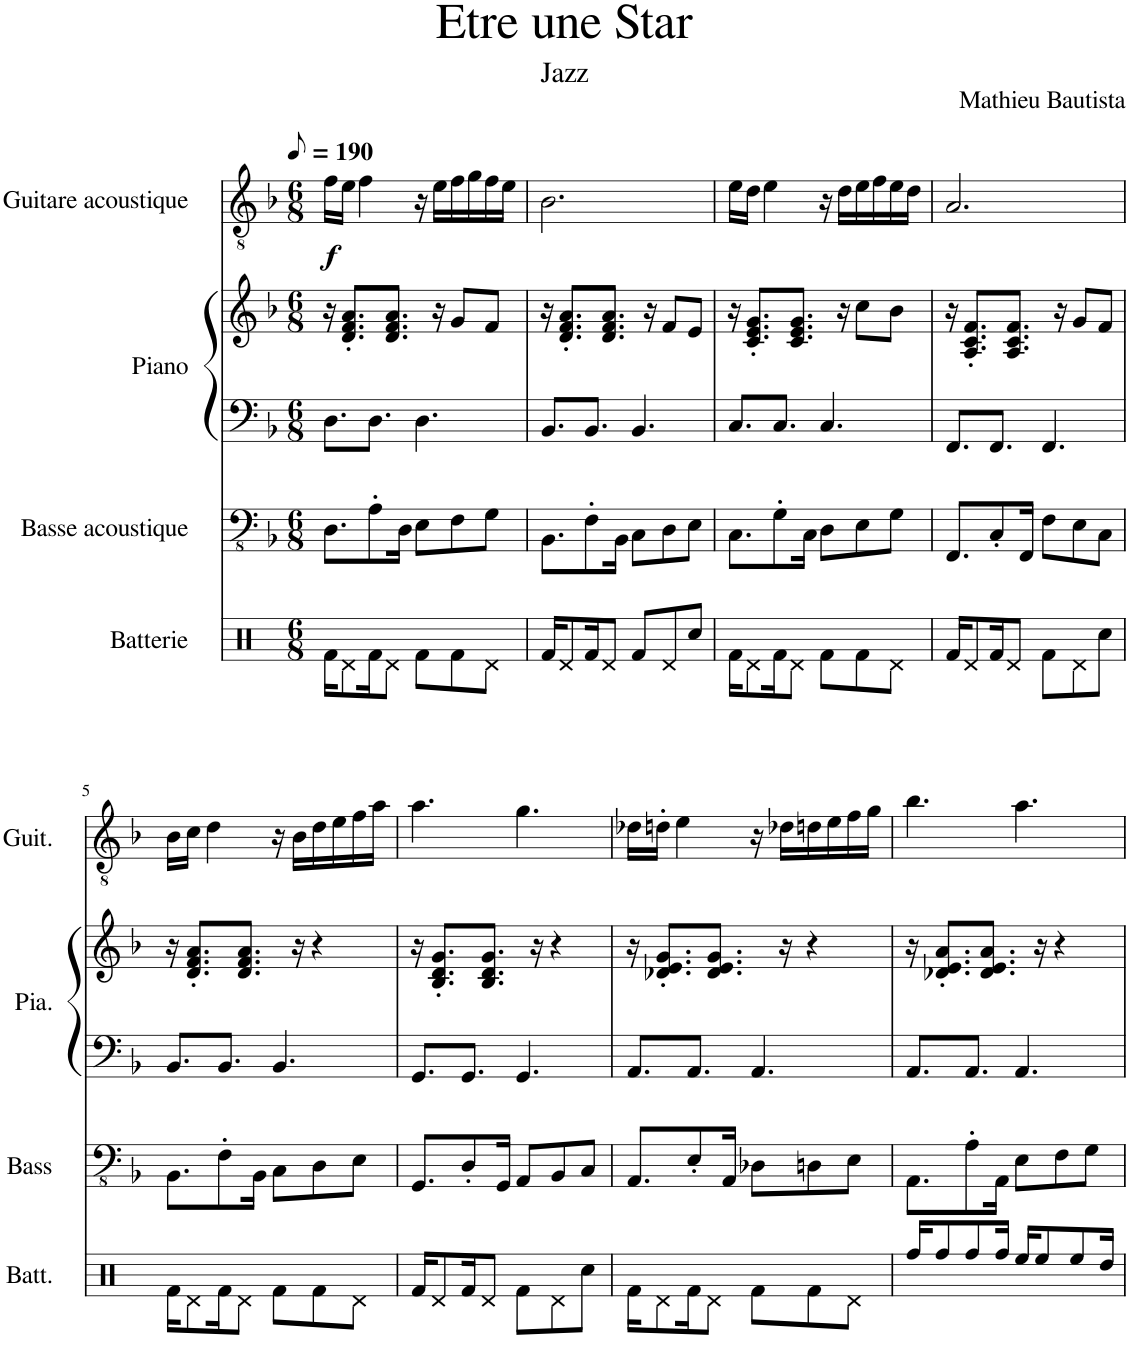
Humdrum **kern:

**kern	**kern	**kern	**kern	**kern	**dynam
*part4	*part3	*part2	*part2	*part1	*part1
*staff5	*staff4	*staff3	*staff2	*staff1	*staff1
*I"Batterie	*I"Basse acoustique	*I"Piano	*	*I"Guitare acoustique	*
*I'Batt.	*I'Bass	*I'Pia.	*	*I'Guit.	*
*clefX	*clefFv4	*clefF4	*clefG2	*clefGv2	*
*k[]	*k[b-]	*k[b-]	*k[b-]	*k[b-]	*
*M6/8	*M6/8	*M6/8	*M6/8	*M6/8	*
*MM95	*MM95	*MM95	*MM95	*MM95	*
=1	=1	=1	=1	=1	=1
!	!	!	!	!	!LO:DY:b
16Rf\KL	8.DD\L	8.D\L	16r	16f\LL	f
8Rd\	.	.	8.d/' 8.f/' 8.a/'L	16e\JJ	.
.	.	.	.	4f\	.
16Rf\K	8AA'\	8.D\J	.	.	.
8Rd\J	.	.	8.d/ 8.f/ 8.a/J	.	.
.	16DD\Jk	.	.	.	.
8Rf\L	8EE\L	4.D\	.	16r	.
.	.	.	16r	16e\LL	.
8Rf\	8FF\	.	8g/L	16f\	.
.	.	.	.	16g\	.
8Rd\J	8GG\J	.	8f/J	16f\	.
.	.	.	.	16e\JJ	.
=2	=2	=2	=2	=2	=2
16Rf/KL	8.BBB-\L	8.BB-/L	16r	2.B-\	.
8Rd/	.	.	8.d/' 8.f/' 8.a/'L	.	.
16Rf/K	8FF'\	8.BB-/J	.	.	.
8Rd/J	.	.	8.d/ 8.f/ 8.a/J	.	.
.	16BBB-\Jk	.	.	.	.
8Rf/L	8CC\L	4.BB-/	.	.	.
.	.	.	16r	.	.
8Rd/	8DD\	.	8f/L	.	.
8Rcc/J	8EE\J	.	8e/J	.	.
=3	=3	=3	=3	=3	=3
16Rf\KL	8.CC\L	8.C/L	16r	16e\LL	.
8Rd\	.	.	8.c/' 8.e/' 8.g/'L	16d\JJ	.
.	.	.	.	4e\	.
16Rf\K	8GG'\	8.C/J	.	.	.
8Rd\J	.	.	8.c/ 8.e/ 8.g/J	.	.
.	16CC\Jk	.	.	.	.
8Rf\L	8DD\L	4.C/	.	16r	.
.	.	.	16r	16d\LL	.
8Rf\	8EE\	.	8cc\L	16e\	.
.	.	.	.	16f\	.
8Rd\J	8GG\J	.	8b-\J	16e\	.
.	.	.	.	16d\JJ	.
=4	=4	=4	=4	=4	=4
16Rf/KL	8.FFF/L	8.FF/L	16r	2.A/	.
8Rd/	.	.	8.A/' 8.c/' 8.f/'L	.	.
16Rf/K	8CC'/	8.FF/J	.	.	.
8Rd/J	.	.	8.A/ 8.c/ 8.f/J	.	.
.	16FFF/Jk	.	.	.	.
8Rf\L	8FF\L	4.FF/	.	.	.
.	.	.	16r	.	.
8Rd\	8EE\	.	8g/L	.	.
8Rcc\J	8CC\J	.	8f/J	.	.
!!LO:LB:g=z
=5	=5	=5	=5	=5	=5
16Rf\KL	8.BBB-\L	8.BB-/L	16r	16B-\LL	.
8Rd\	.	.	8.d/' 8.f/' 8.a/'L	16c\JJ	.
.	.	.	.	4d\	.
16Rf\K	8FF'\	8.BB-/J	.	.	.
8Rd\J	.	.	8.d/ 8.f/ 8.a/J	.	.
.	16BBB-\Jk	.	.	.	.
8Rf\L	8CC\L	4.BB-/	.	16r	.
.	.	.	16r	16B-\LL	.
8Rf\	8DD\	.	4r	16d\	.
.	.	.	.	16e\	.
8Rd\J	8EE\J	.	.	16f\	.
.	.	.	.	16a\JJ	.
=6	=6	=6	=6	=6	=6
16Rf/KL	8.GGG/L	8.GG/L	16r	4.a\	.
8Rd/	.	.	8.B-/' 8.d/' 8.g/'L	.	.
16Rf/K	8DD'/	8.GG/J	.	.	.
8Rd/J	.	.	8.B-/ 8.d/ 8.g/J	.	.
.	16GGG/Jk	.	.	.	.
8Rf\L	8AAA/L	4.GG/	.	4.g\	.
.	.	.	16r	.	.
8Rd\	8BBB-/	.	4r	.	.
8Rcc\J	8CC/J	.	.	.	.
=7	=7	=7	=7	=7	=7
16Rf\KL	8.AAA/L	8.AA/L	16r	16d-X\LL	.
8Rd\	.	.	8.d-X/' 8.e/' 8.g/'L	16dn'\JJ	.
.	.	.	.	4e\	.
16Rf\K	8EE'/	8.AA/J	.	.	.
8Rd\J	.	.	8.d-/ 8.e/ 8.g/J	.	.
.	16AAA/Jk	.	.	.	.
8Rf\L	8DD-X\L	4.AA/	.	16r	.
.	.	.	16r	16d-X\LL	.
8Rf\	8DDn\	.	4r	16dn\	.
.	.	.	.	16e\	.
8Rd\J	8EE\J	.	.	16f\	.
.	.	.	.	16g\JJ	.
=8	=8	=8	=8	=8	=8
16Rff/KL	8.AAA\L	8.AA/L	16r	4.b-\	.
8Rff/	.	.	8.d-X/' 8.e/' 8.a/'L	.	.
8Rff/	8AA'\	8.AA/J	.	.	.
.	.	.	8.d-/ 8.e/ 8.a/J	.	.
16Rff/Jk	16AAA\Jk	.	.	.	.
16Ree/KL	8EE\L	4.AA/	.	4.a\	.
8Ree/	.	.	16r	.	.
.	8FF\	.	4r	.	.
8Ree/	.	.	.	.	.
.	8GG\J	.	.	.	.
16Rdd/Jk	.	.	.	.	.
=	=	=	=	=	=
*-	*-	*-	*-	*-	*-
